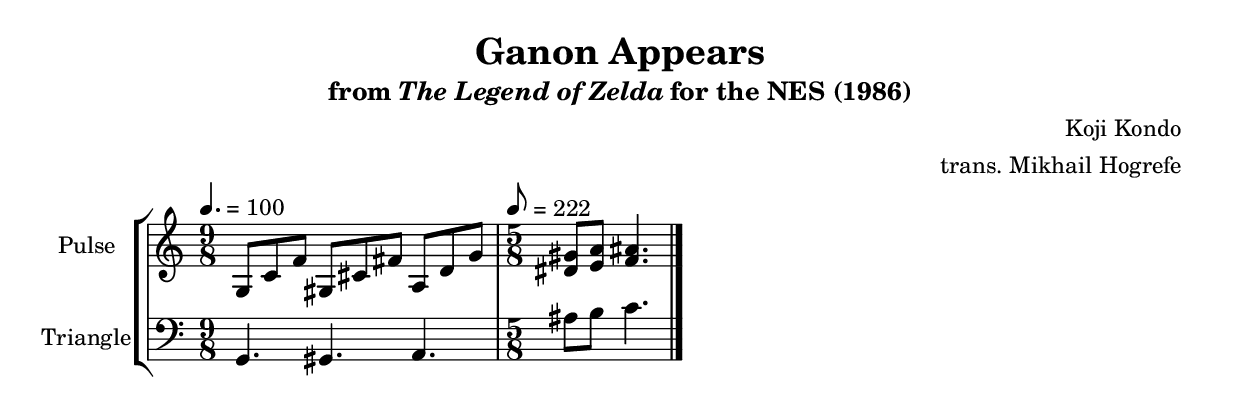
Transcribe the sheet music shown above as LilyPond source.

\version "2.22.0"

\book {
    \header {
        title = "Ganon Appears"
        subtitle = \markup { "from" {\italic "The Legend of Zelda"} "for the NES (1986)" }
        composer = "Koji Kondo"
        arranger = "trans. Mikhail Hogrefe"
    }

    \score {
        {
            \new StaffGroup <<
                \new Staff \relative c' {
                    \set Staff.instrumentName = "Pulse"
                    \set Staff.shortInstrumentName = "P."
\time 9/8
\tempo 4. = 100
g8 c f gis, cis fis a, d g |
\time 5/8
\tempo 8 = 222
<dis gis>8 <e a> <f ais>4. |
\bar "|."
                }

                \new Staff \relative c {
                    \set Staff.instrumentName = "Triangle"
                    \set Staff.shortInstrumentName = "T."
\clef bass
g4. gis a |
ais'8 b c4. |
                }
            >>
        }
        \layout {
            \context {
                \Staff
                \RemoveEmptyStaves
            }
            \context {
                \DrumStaff
                \RemoveEmptyStaves
            }
        }
        \midi {}
    }
}
